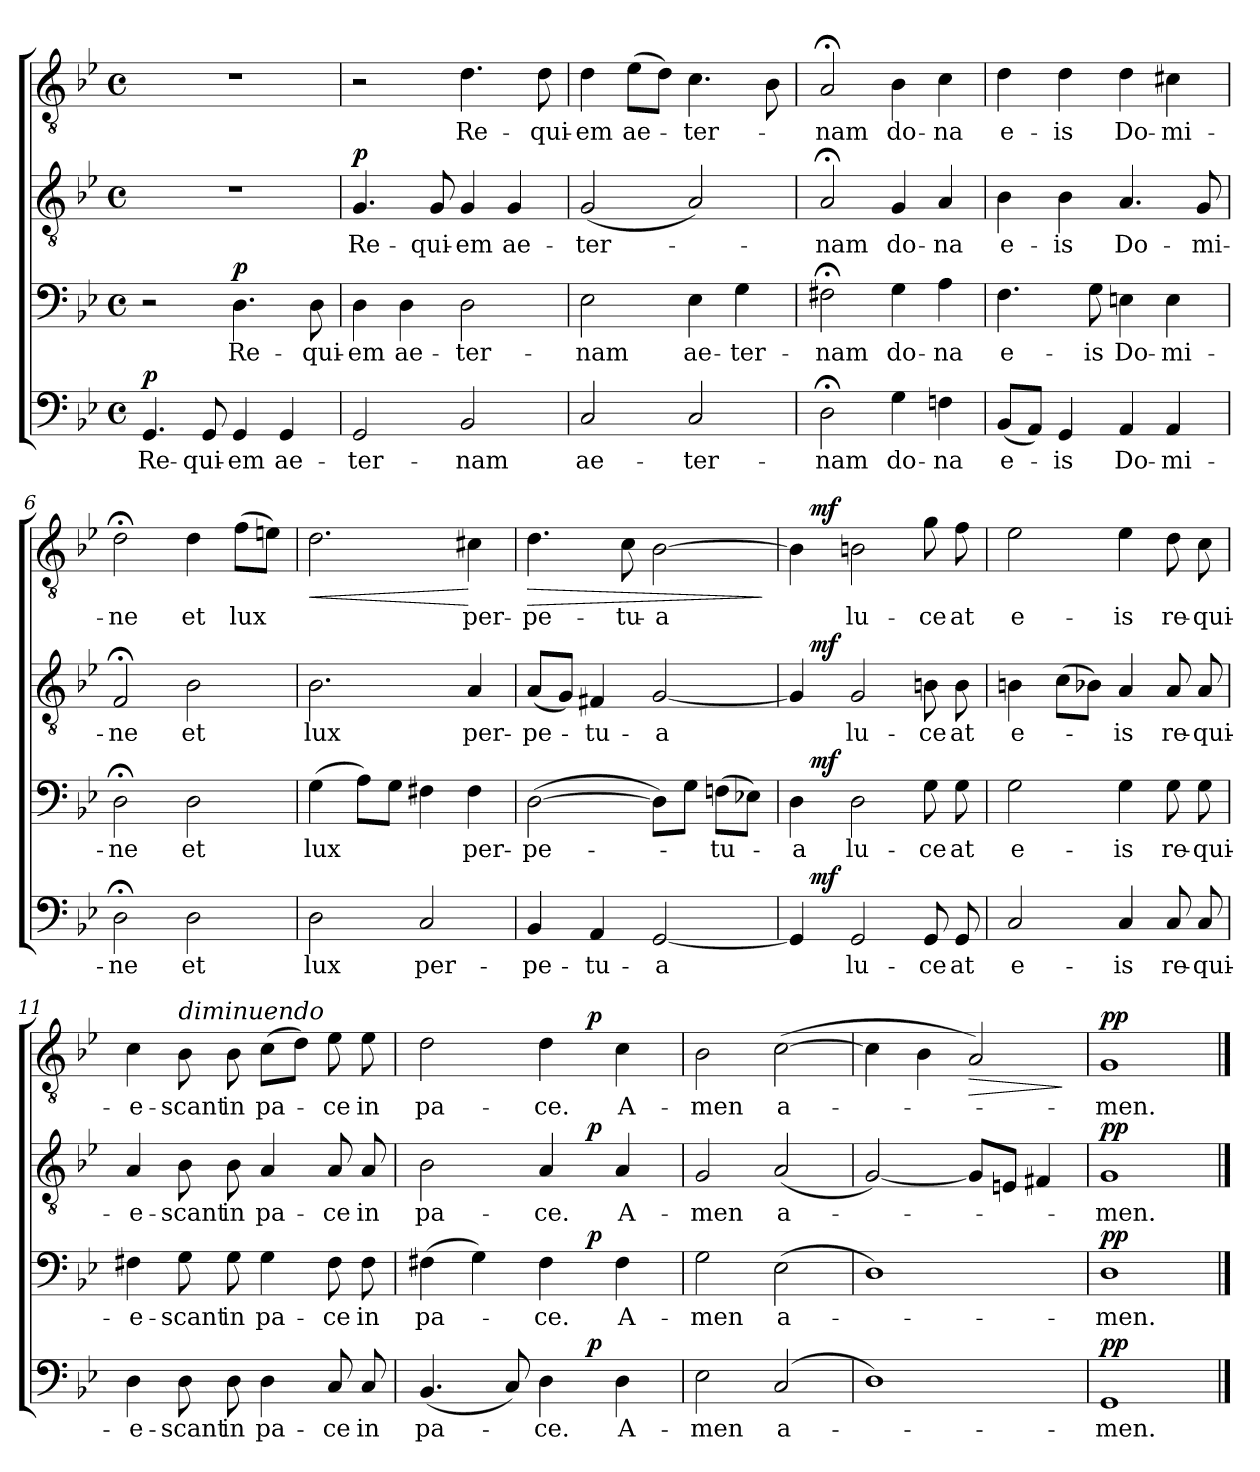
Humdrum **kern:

**kern	**text	**dynam	**kern	**text	**dynam	**kern	**text	**dynam	**kern	**text	**dynam
*part4	*part4	*part4	*part3	*part3	*part3	*part2	*part2	*part2	*part1	*part1	*part1
*staff4	*staff4	*staff4	*staff3	*staff3	*staff3	*staff2	*staff2	*staff2	*staff1	*staff1	*staff1
*clefF4	*	*	*clefF4	*	*	*clefGv2	*	*	*clefGv2	*	*
*k[b-e-]	*	*	*k[b-e-]	*	*	*k[b-e-]	*	*	*k[b-e-]	*	*
*g:	*	*	*g:	*	*	*g:	*	*	*g:	*	*
*M4/4	*	*	*M4/4	*	*	*M4/4	*	*	*M4/4	*	*
*met(c)	*	*	*met(c)	*	*	*met(c)	*	*	*met(c)	*	*
=1	=1	=1	=1	=1	=1	=1	=1	=1	=1	=1	=1
!	!	!LO:DY:a	!	!	!	!	!	!	!	!	!
4.GG/	Re-	p	2r	.	.	1r	.	.	1r	.	.
8GG/	-qui-	.	.	.	.	.	.	.	.	.	.
!	!	!	!	!	!LO:DY:a	!	!	!	!	!	!
4GG/	-em	.	4.D\	Re-	p	.	.	.	.	.	.
4GG/	ae-	.	.	.	.	.	.	.	.	.	.
.	.	.	8D\	-qui-	.	.	.	.	.	.	.
=2	=2	=2	=2	=2	=2	=2	=2	=2	=2	=2	=2
!	!	!	!	!	!	!	!	!LO:DY:a	!	!	!
2GG/	-ter-	.	4D\	-em	.	4.G/	Re-	p	2r	.	.
.	.	.	4D\	ae-	.	.	.	.	.	.	.
.	.	.	.	.	.	8G/	-qui-	.	.	.	.
2BB-/	-nam	.	2D\	-ter-	.	4G/	-em	.	4.d\	Re-	.
.	.	.	.	.	.	4G/	ae-	.	.	.	.
.	.	.	.	.	.	.	.	.	8d\	-qui-	.
=3	=3	=3	=3	=3	=3	=3	=3	=3	=3	=3	=3
2C/	ae-	.	2E-\	-nam	.	(2G/	-ter-	.	4d\	-em	.
.	.	.	.	.	.	.	.	.	(8e-\L	ae-	.
.	.	.	.	.	.	.	.	.	8d\J)	.	.
2C/	-ter-	.	4E-\	ae-	.	2A/)	.	.	4.c\	-ter-	.
.	.	.	4G\	-ter-	.	.	.	.	.	.	.
.	.	.	.	.	.	.	.	.	8B-\	.	.
=4	=4	=4	=4	=4	=4	=4	=4	=4	=4	=4	=4
2D;<\	-nam	.	2F#X;<\	-nam	.	2A;/	-nam	.	2A;</	-nam	.
4G\	do-	.	4G\	do-	.	4G/	do-	.	4B-\	do-	.
4Fn\	-na	.	4A\	-na	.	4A/	-na	.	4c\	-na	.
=5	=5	=5	=5	=5	=5	=5	=5	=5	=5	=5	=5
(8BB-/L	e-	.	4.F\	e-	.	4B-\	e-	.	4d\	e-	.
8AA/J)	.	.	.	.	.	.	.	.	.	.	.
4GG/	-is	.	.	.	.	4B-\	-is	.	4d\	-is	.
.	.	.	8G\	-is	.	.	.	.	.	.	.
4AA/	Do-	.	4En\	Do-	.	4.A/	Do-	.	4d\	Do-	.
4AA/	-mi-	.	4E\	-mi-	.	.	.	.	4c#X\	-mi-	.
.	.	.	.	.	.	8G/	-mi-	.	.	.	.
!!LO:LB:g=z
=6	=6	=6	=6	=6	=6	=6	=6	=6	=6	=6	=6
2D;<\	-ne	.	2D;<\	-ne	.	2F;/	-ne	.	2d;<\	-ne	.
2D\	et	.	2D\	et	.	2B-\	et	.	4d\	et	.
.	.	.	.	.	.	.	.	.	(8f\L	lux	.
.	.	.	.	.	.	.	.	.	8en\J)	.	.
=7	=7	=7	=7	=7	=7	=7	=7	=7	=7	=7	=7
!	!	!	!	!	!	!	!	!	!	!	!LO:HP:b
2D\	lux	.	(4G\	lux	.	2.B-\	lux	.	2.d\	.	<
.	.	.	8A\L)	.	.	.	.	.	.	.	.
.	.	.	8G\J	.	.	.	.	.	.	.	.
2C/	per-	.	4F#X\	.	.	.	.	.	.	.	.
.	.	.	4F#\	per-	.	4A/	per-	.	4c#X\	per-	[
=8	=8	=8	=8	=8	=8	=8	=8	=8	=8	=8	=8
!	!	!	!	!	!	!	!	!	!	!	!LO:HP:b
4BB-/	-pe-	.	([2D\	-pe-	.	(8A/L	-pe-	.	4.d\	-pe-	>
.	.	.	.	.	.	8G/J)	.	.	.	.	.
4AA/	-tu-	.	.	.	.	4F#X/	-tu-	.	.	.	.
.	.	.	.	.	.	.	.	.	8c\	-tu-	.
[2GG/	-a	.	8D\L])	.	.	[2G/	-a	.	[2B-\	-a	.
.	.	.	8G\J	.	.	.	.	.	.	.	.
.	.	.	(8Fn\L	-tu-	.	.	.	.	.	.	.
.	.	.	8E-X\J)	.	.	.	.	.	.	.	.
.	.	.	.	.	.	.	.	.	.	.	]
=9	=9	=9	=9	=9	=9	=9	=9	=9	=9	=9	=9
*^	*	*	*^	*	*	*^	*	*	*^	*	*
4GG/]	16ryy	.	.	4D\	16ryy	-a	.	4G/]	16ryy	.	.	4B-\]	16ryy	.	.
!	!	!	!LO:DY:a	!	!	!	!LO:DY:a	!	!	!	!LO:DY:a	!	!	!	!LO:DY:a
.	2...ryy	.	mf	.	2...ryy	.	mf	.	2...ryy	.	mf	.	2...ryy	.	mf
2GG/	.	lu-	.	2D\	.	lu-	.	2G/	.	lu-	.	2Bn\	.	lu-	.
8GG/	.	-ce	.	8G\	.	-ce	.	8Bn\	.	-ce	.	8g\	.	-ce	.
8GG/	.	at	.	8G\	.	at	.	8B\	.	at	.	8f\	.	at	.
*v	*v	*	*	*	*	*	*	*v	*v	*	*	*v	*v	*	*
*	*	*	*v	*v	*	*	*	*	*	*	*	*
=10	=10	=10	=10	=10	=10	=10	=10	=10	=10	=10	=10
2C/	e-	.	2G\	e-	.	4Bn\	e-	.	2e-\	e-	.
.	.	.	.	.	.	(8c\L	.	.	.	.	.
.	.	.	.	.	.	8B-X\J)	.	.	.	.	.
4C/	-is	.	4G\	-is	.	4A/	-is	.	4e-\	-is	.
8C/	re-	.	8G\	re-	.	8A/	re-	.	8d\	re-	.
8C/	-qui-	.	8G\	-qui-	.	8A/	-qui-	.	8c\	-qui-	.
!!LO:LB:g=z
=11	=11	=11	=11	=11	=11	=11	=11	=11	=11	=11	=11
4D\	-e-	.	4F#X\	-e-	.	4A/	-e-	.	4c\	-e-	.
!	!	!	!	!	!	!	!	!	!LO:TX:a:i:t=diminuendo	!	!
8D\	-scant	.	8G\	-scant	.	8B-\	-scant	.	8B-\	-scant	.
8D\	in	.	8G\	in	.	8B-\	in	.	8B-\	in	.
4D\	pa-	.	4G\	pa-	.	4A/	pa-	.	(8c\L	pa-	.
.	.	.	.	.	.	.	.	.	8d\J)	.	.
8C/	-ce	.	8F#\	-ce	.	8A/	-ce	.	8e-\	-ce	.
8C/	in	.	8F#\	in	.	8A/	in	.	8e-\	in	.
=12	=12	=12	=12	=12	=12	=12	=12	=12	=12	=12	=12
*^	*	*	*^	*	*	*^	*	*	*^	*	*
(4.BB-/	2ryy	pa-	.	(4F#X\	2ryy	pa-	.	2B-\	2ryy	pa-	.	2d\	2ryy	pa-	.
.	.	.	.	4G\)	.	.	.	.	.	.	.	.	.	.	.
8C/)	.	.	.	.	.	.	.	.	.	.	.	.	.	.	.
4D\	8ryy	-ce.	.	4F#\	8ryy	-ce.	.	4A/	8ryy	-ce.	.	4d\	8ryy	-ce.	.
.	32ryy	.	.	.	32ryy	.	.	.	32ryy	.	.	.	32ryy	.	.
!	!	!	!LO:DY:a	!	!	!	!LO:DY:a	!	!	!	!LO:DY:a	!	!	!	!LO:DY:a
.	4ryy	.	p	.	4ryy	.	p	.	4ryy	.	p	.	4ryy	.	p
4D\	.	A-	.	4F#\	.	A-	.	4A/	.	A-	.	4c\	.	A-	.
.	16.ryy	.	.	.	16.ryy	.	.	.	16.ryy	.	.	.	16.ryy	.	.
*v	*v	*	*	*	*	*	*	*v	*v	*	*	*v	*v	*	*
*	*	*	*v	*v	*	*	*	*	*	*	*	*
=13	=13	=13	=13	=13	=13	=13	=13	=13	=13	=13	=13
2E-\	-men	.	2G\	-men	.	2G/	-men	.	2B-\	-men	.
(2C/	a-	.	(2E-\	a-	.	(2A/	a-	.	([2c\	a-	.
=14	=14	=14	=14	=14	=14	=14	=14	=14	=14	=14	=14
1D)	.	.	1D)	.	.	[2G/)	.	.	4c\]	.	.
.	.	.	.	.	.	.	.	.	4B-\	.	.
!	!	!	!	!	!	!	!	!	!	!	!LO:HP:b
.	.	.	.	.	.	8G/L]	.	.	2A/)	.	>
.	.	.	.	.	.	8En/J	.	.	.	.	.
.	.	.	.	.	.	4F#X/	.	.	.	.	.
.	.	.	.	.	.	.	.	.	.	.	]
=15	=15	=15	=15	=15	=15	=15	=15	=15	=15	=15	=15
!	!	!LO:DY:a	!	!	!LO:DY:a	!	!	!LO:DY:a	!	!	!LO:DY:a
1GG	-men.	pp	1D	-men.	pp	1G	-men.	pp	1G	-men.	pp
==	==	==	==	==	==	==	==	==	==	==	==
*-	*-	*-	*-	*-	*-	*-	*-	*-	*-	*-	*-
